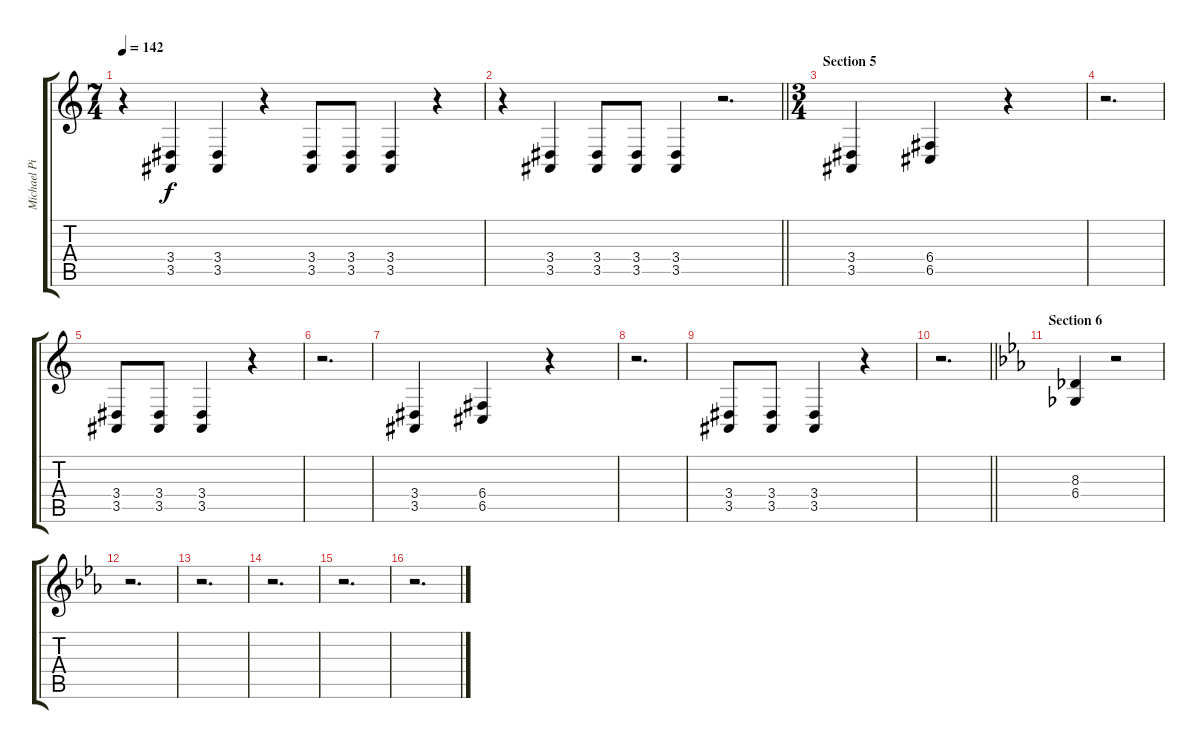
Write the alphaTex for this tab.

\track ("Michael Pinnella (choir pad)" "Michael Pi") {instrument choiraahs}
\staff {score tabs}
\tuning (D4 A3 F3 C3 G2 D2) {hide}
\ts (7 4)
\tempo 142
\clef g2
\ks c
r.4{dy f} (3.4 3.5).4 (3.4 3.5).4 r.4 (3.4 3.5).8 (3.4 3.5).8 (3.4 3.5).4 r.4 |
\barLineRight lightlight
r.4 (3.4 3.5).4 (3.4 3.5).8 (3.4 3.5).8 (3.4 3.5).4 r.2{d} |
\ts (3 4)
\section ("" "Section 5")
(3.4 3.5).4 (6.4 6.5).4 r.4 |
r.2{d} |
(3.4 3.5).8 (3.4 3.5).8 (3.4 3.5).4 r.4 |
r.2{d} |
(3.4 3.5).4 (6.4 6.5).4 r.4 |
r.2{d} |
(3.4 3.5).8 (3.4 3.5).8 (3.4 3.5).4 r.4 |
\barLineRight lightlight
r.2{d} |
\section ("" "Section 6")
\ks cminor
(8.3 6.4).4 r.2 |
r.2{d} |
r.2{d} |
r.2{d} |
r.2{d} |
r.2{d}
